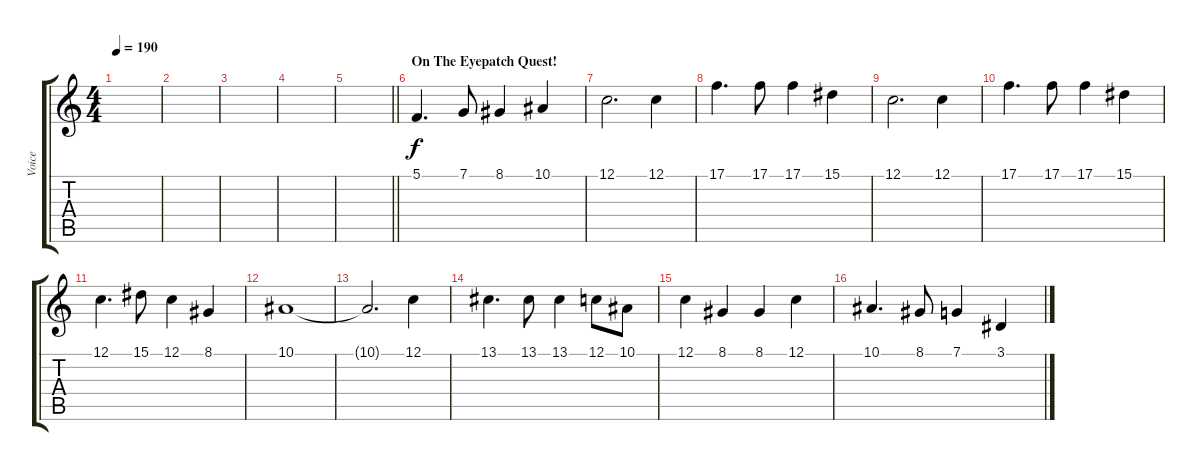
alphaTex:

\track ("Voice" "Voice") {instrument lead6voice}
\staff {score tabs}
\tuning (C4 G3 Eb3 Bb2 F2 C2) {hide}
\ts (4 4)
\tempo 190
\clef g2
\ks c
|
|
|
|
\barLineRight lightlight
|
\section ("" "On The Eyepatch Quest!")
5.1.4{d} 7.1.8 8.1.4 10.1.4 |
12.1.2{d} 12.1.4 |
17.1.4{d} 17.1.8 17.1.4 15.1.4 |
12.1.2{d} 12.1.4 |
17.1.4{d} 17.1.8 17.1.4 15.1.4 |
12.1.4{d} 15.1.8 12.1.4 8.1.4 |
10.1.1 |
10.1{t}.2{d} 12.1.4 |
13.1.4{d} 13.1.8 13.1.4 12.1.8 10.1.8 |
12.1.4 8.1.4 8.1.4 12.1.4 |
10.1.4{d} 8.1.8 7.1.4 3.1.4
